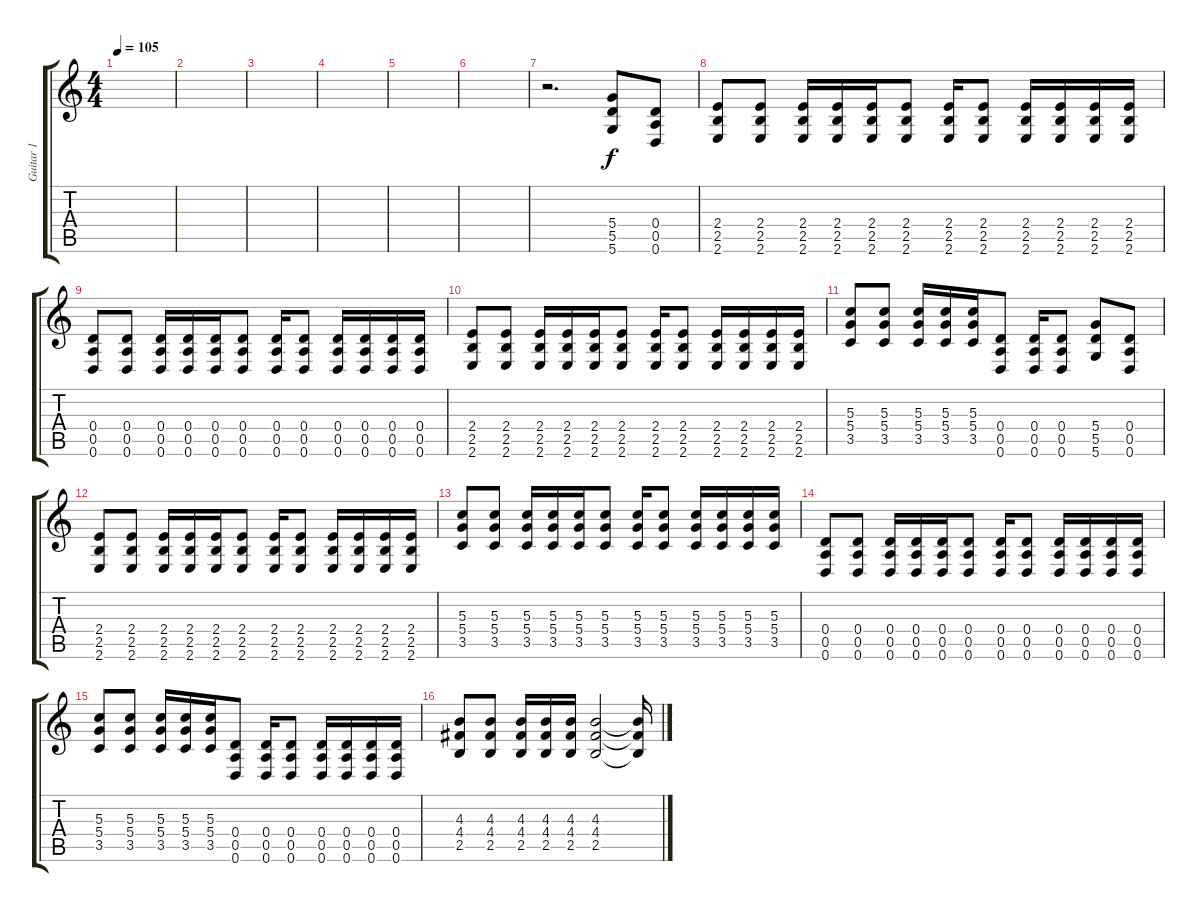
\track ("Guitar 1" "Guitar 1") {instrument overdrivenguitar}
\staff {score tabs}
\tuning (E4 B3 G3 D3 A2 D2) {hide}
\ts (4 4)
\tempo 105
\clef g2
\ks c
|
|
|
|
|
|
r.2{d} (5.4 5.5 5.6).8 (0.4 0.5 0.6).8 |
(2.4 2.5 2.6).8 (2.4 2.5 2.6).8 (2.4 2.5 2.6).16 (2.4 2.5 2.6).16 (2.4 2.5 2.6).16 (2.4 2.5 2.6).8 (2.4 2.5 2.6).16 (2.4 2.5 2.6).8 (2.4 2.5 2.6).16 (2.4 2.5 2.6).16 (2.4 2.5 2.6).16 (2.4 2.5 2.6).16 |
(0.4 0.5 0.6).8 (0.4 0.5 0.6).8 (0.4 0.5 0.6).16 (0.4 0.5 0.6).16 (0.4 0.5 0.6).16 (0.4 0.5 0.6).8 (0.4 0.5 0.6).16 (0.4 0.5 0.6).8 (0.4 0.5 0.6).16 (0.4 0.5 0.6).16 (0.4 0.5 0.6).16 (0.4 0.5 0.6).16 |
(2.4 2.5 2.6).8 (2.4 2.5 2.6).8 (2.4 2.5 2.6).16 (2.4 2.5 2.6).16 (2.4 2.5 2.6).16 (2.4 2.5 2.6).8 (2.4 2.5 2.6).16 (2.4 2.5 2.6).8 (2.4 2.5 2.6).16 (2.4 2.5 2.6).16 (2.4 2.5 2.6).16 (2.4 2.5 2.6).16 |
(5.3 5.4 3.5).8 (5.3 5.4 3.5).8 (5.3 5.4 3.5).16 (5.3 5.4 3.5).16 (5.3 5.4 3.5).16 (0.4 0.5 0.6).8 (0.4 0.5 0.6).16 (0.4 0.5 0.6).8 (5.4 5.5 5.6).8 (0.4 0.5 0.6).8 |
(2.4 2.5 2.6).8 (2.4 2.5 2.6).8 (2.4 2.5 2.6).16 (2.4 2.5 2.6).16 (2.4 2.5 2.6).16 (2.4 2.5 2.6).8 (2.4 2.5 2.6).16 (2.4 2.5 2.6).8 (2.4 2.5 2.6).16 (2.4 2.5 2.6).16 (2.4 2.5 2.6).16 (2.4 2.5 2.6).16 |
(5.3 5.4 3.5).8 (5.3 5.4 3.5).8 (5.3 5.4 3.5).16 (5.3 5.4 3.5).16 (5.3 5.4 3.5).16 (5.3 5.4 3.5).8 (5.3 5.4 3.5).16 (5.3 5.4 3.5).8 (5.3 5.4 3.5).16 (5.3 5.4 3.5).16 (5.3 5.4 3.5).16 (5.3 5.4 3.5).16 |
(0.4 0.5 0.6).8 (0.4 0.5 0.6).8 (0.4 0.5 0.6).16 (0.4 0.5 0.6).16 (0.4 0.5 0.6).16 (0.4 0.5 0.6).8 (0.4 0.5 0.6).16 (0.4 0.5 0.6).8 (0.4 0.5 0.6).16 (0.4 0.5 0.6).16 (0.4 0.5 0.6).16 (0.4 0.5 0.6).16 |
(5.3 5.4 3.5).8 (5.3 5.4 3.5).8 (5.3 5.4 3.5).16 (5.3 5.4 3.5).16 (5.3 5.4 3.5).16 (0.4 0.5 0.6).8 (0.4 0.5 0.6).16 (0.4 0.5 0.6).8 (0.4 0.5 0.6).16 (0.4 0.5 0.6).16 (0.4 0.5 0.6).16 (0.4 0.5 0.6).16 |
(4.3 4.4 2.5).8 (4.3 4.4 2.5).8 (4.3 4.4 2.5).16 (4.3 4.4 2.5).16 (4.3 4.4 2.5).16 (4.3 4.4 2.5).2 (4.3{t} 4.4{t} 2.5{t}).16
